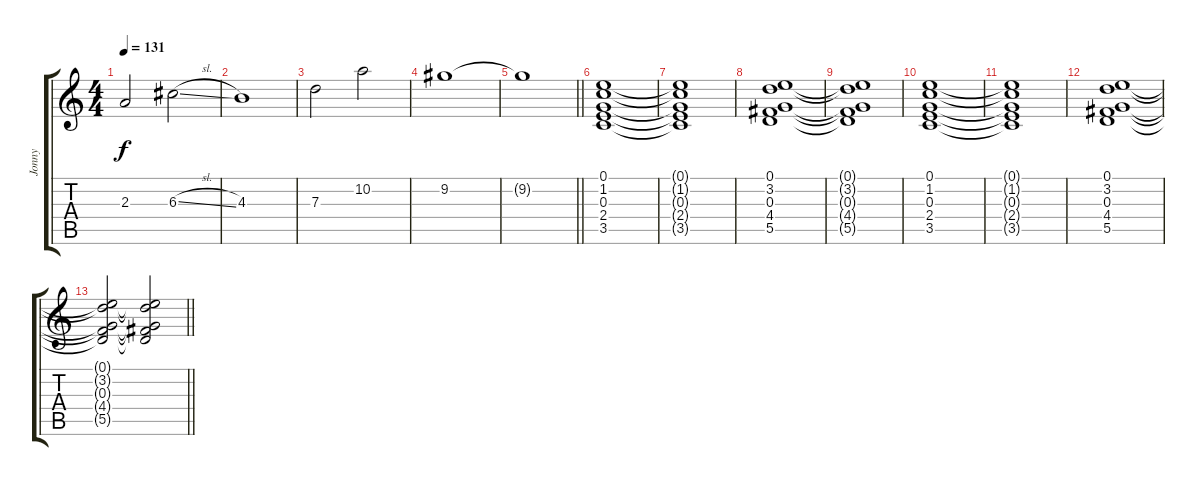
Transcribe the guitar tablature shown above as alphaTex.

\track ("Jonny" "Jonny") {instrument electricguitarclean}
\staff {score tabs}
\tuning (E4 B3 G3 D3 A2 E2) {hide}
\ts (4 4)
\tempo 131
\clef g2
\ks c
2.3{t}.2{dy f} 6.3{sl}.2 |
4.3.1 |
7.3.2 10.2.2 |
9.2.1 |
\barLineRight lightlight
9.2{t}.1 |
(0.1 1.2 0.3 2.4 3.5).1{balance 2} |
(0.1{t} 1.2{t} 0.3{t} 2.4{t} 3.5{t}).1 |
(0.1 3.2 0.3 4.4 5.5).1 |
(0.1{t} 3.2{t} 0.3{t} 4.4{t} 5.5{t}).1 |
(0.1 1.2 0.3 2.4 3.5).1 |
(0.1{t} 1.2{t} 0.3{t} 2.4{t} 3.5{t}).1 |
(0.1 3.2 0.3 4.4 5.5).1 |
\barLineRight lightlight
(0.1{t} 3.2{t} 0.3{t} 4.4{t} 5.5{t}).2 (0.1{t} 3.2{t} 0.3{t} 4.4{t} 5.5{t}).2{volume 0}
